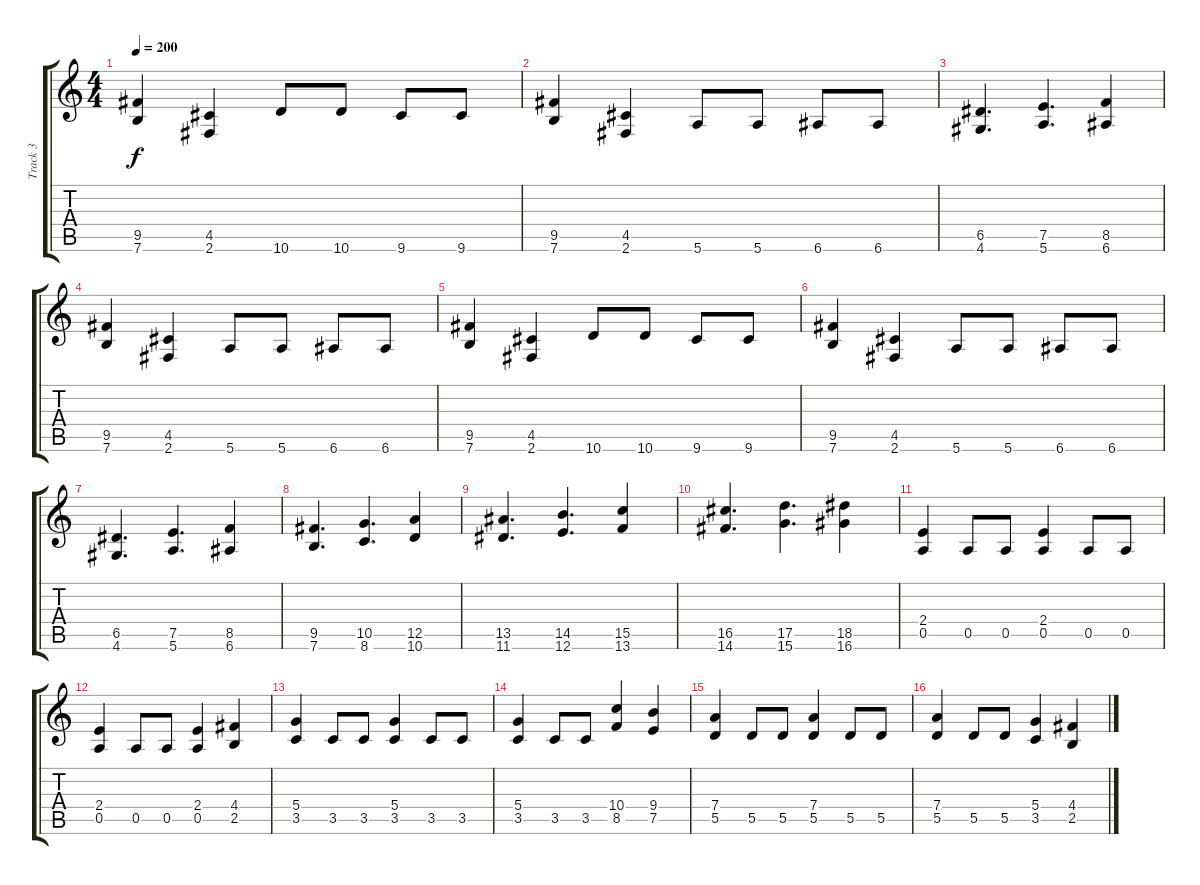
\track ("Track 3" "Track 3") {instrument overdrivenguitar}
\staff {score tabs}
\tuning (E4 B3 G3 D3 A2 E2) {hide}
\ts (4 4)
\tempo 200
\clef g2
\ks c
(9.5 7.6).4{dy f} (4.5 2.6).4 10.6.8 10.6.8 9.6.8 9.6.8 |
(9.5 7.6).4 (4.5 2.6).4 5.6.8 5.6.8 6.6.8 6.6.8 |
(6.5 4.6).4{d} (7.5 5.6).4{d} (8.5 6.6).4 |
(9.5 7.6).4 (4.5 2.6).4 5.6.8 5.6.8 6.6.8 6.6.8 |
(9.5 7.6).4 (4.5 2.6).4 10.6.8 10.6.8 9.6.8 9.6.8 |
(9.5 7.6).4 (4.5 2.6).4 5.6.8 5.6.8 6.6.8 6.6.8 |
(6.5 4.6).4{d} (7.5 5.6).4{d} (8.5 6.6).4 |
(9.5 7.6).4{d} (10.5 8.6).4{d} (12.5 10.6).4 |
(13.5 11.6).4{d} (14.5 12.6).4{d} (15.5 13.6).4 |
(16.5 14.6).4{d} (17.5 15.6).4{d} (18.5 16.6).4 |
(2.4 0.5).4 0.5.8 0.5.8 (2.4 0.5).4 0.5.8 0.5.8 |
(2.4 0.5).4 0.5.8 0.5.8 (2.4 0.5).4 (4.4 2.5).4 |
(5.4 3.5).4 3.5.8 3.5.8 (5.4 3.5).4 3.5.8 3.5.8 |
(5.4 3.5).4 3.5.8 3.5.8 (10.4 8.5).4 (9.4 7.5).4 |
(7.4 5.5).4 5.5.8 5.5.8 (7.4 5.5).4 5.5.8 5.5.8 |
(7.4 5.5).4 5.5.8 5.5.8 (5.4 3.5).4 (4.4 2.5).4
